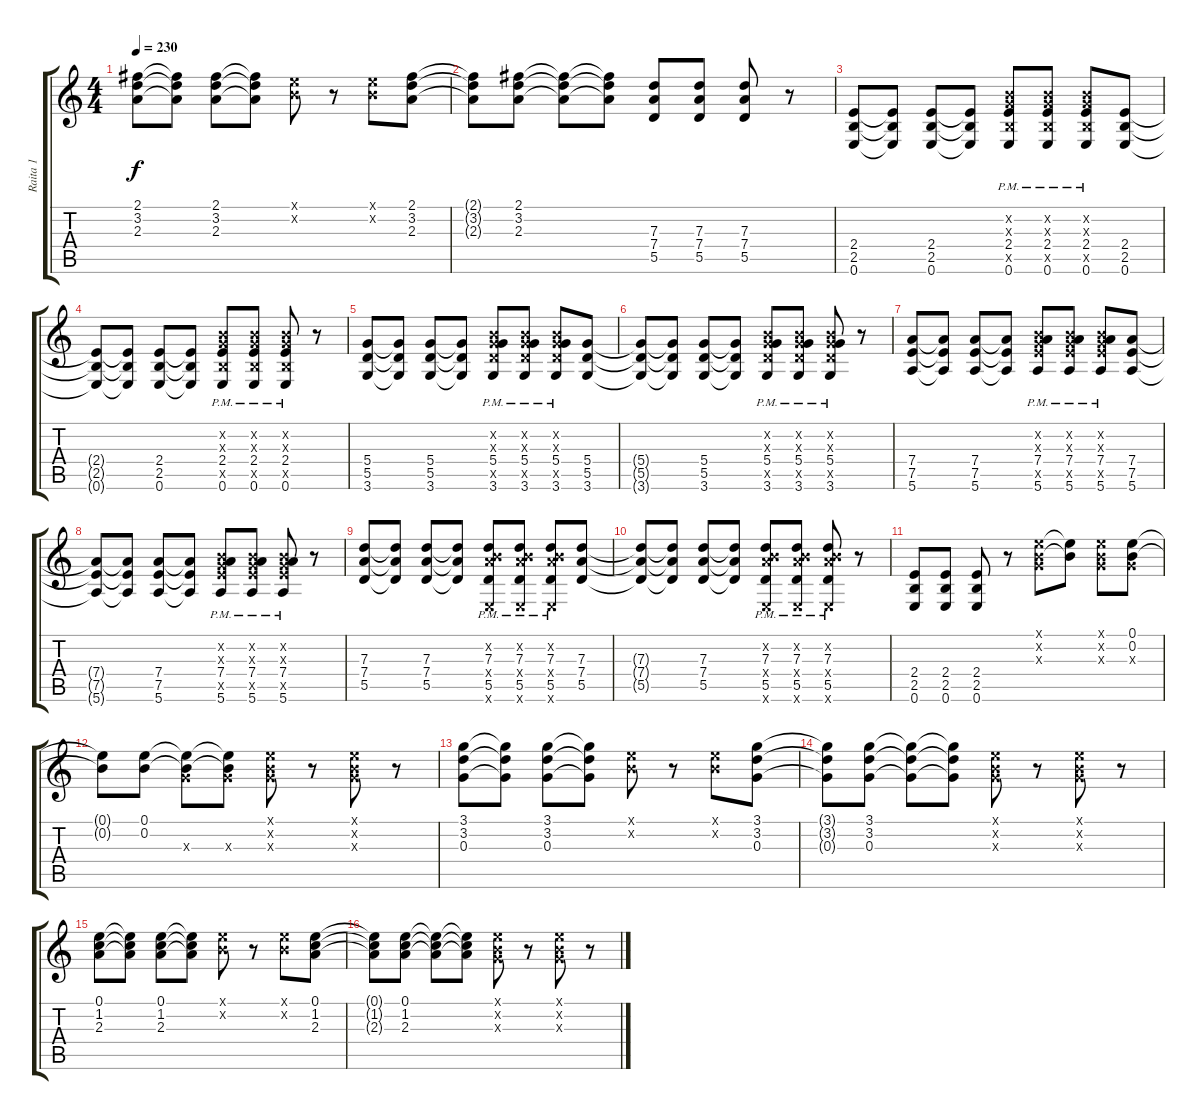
\track ("Raita 1" "Raita 1") {instrument overdrivenguitar}
\staff {score tabs}
\tuning (E4 B3 G3 D3 A2 E2) {hide}
\ts (4 4)
\tempo 230
\clef g2
\ks c
(2.1 3.2 2.3).8{dy f} (2.1{t} 3.2{t} 2.3{t}).8 (2.1 3.2 2.3).8 (2.1{t} 3.2{t} 2.3{t}).8 (0.1{x} 0.2{x}).8 r.8 (0.1{x} 0.2{x}).8 (2.1 3.2 2.3).8 |
(2.1{t} 3.2{t} 2.3{t}).8 (2.1 3.2 2.3).8 (2.1{t} 3.2{t} 2.3{t}).8 (2.1{t} 3.2{t} 2.3{t}).8 (7.3 7.4 5.5).8{volume 13} (7.3 7.4 5.5).8 (7.3 7.4 5.5).8 r.8 |
(2.4 2.5 0.6).8 (2.4{t} 2.5{t} 0.6{t}).8 (2.4 2.5 0.6).8 (2.4{t} 2.5{t} 0.6{t}).8 (0.2{x} 0.3{x} 2.4{pm} 2.5{x} 0.6).8 (0.2{x} 0.3{x} 2.4{pm} 2.5{x} 0.6).8 (0.2{x} 0.3{x} 2.4{pm} 2.5{x} 0.6).8 (2.4 2.5 0.6).8 |
(2.4{t} 2.5{t} 0.6{t}).8 (2.4{t} 2.5{t} 0.6{t}).8 (2.4 2.5 0.6).8 (2.4{t} 2.5{t} 0.6{t}).8 (0.2{x} 0.3{x} 2.4{pm} 2.5{x} 0.6).8 (0.2{x} 0.3{x} 2.4{pm} 2.5{x} 0.6).8 (0.2{x} 0.3{x} 2.4{pm} 2.5{x} 0.6).8 r.8 |
(5.4 5.5 3.6).8 (5.4{t} 5.5{t} 3.6{t}).8 (5.4 5.5 3.6).8 (5.4{t} 5.5{t} 3.6{t}).8 (0.2{x} 0.3{x} 5.4{pm} 5.5{x} 3.6).8 (0.2{x} 0.3{x} 5.4{pm} 5.5{x} 3.6).8 (0.2{x} 0.3{x} 5.4{pm} 5.5{x} 3.6).8 (5.4 5.5 3.6).8 |
(5.4{t} 5.5{t} 3.6{t}).8 (5.4{t} 5.5{t} 3.6{t}).8 (5.4 5.5 3.6).8 (5.4{t} 5.5{t} 3.6{t}).8 (0.2{x} 0.3{x} 5.4 5.5{x} 3.6{pm}).8 (0.2{x} 0.3{x} 5.4 5.5{x} 3.6{pm}).8 (0.2{x} 0.3{x} 5.4 5.5{x} 3.6{pm}).8 r.8 |
(7.4 7.5 5.6).8 (7.4{t} 7.5{t} 5.6{t}).8 (7.4 7.5 5.6).8 (7.4{t} 7.5{t} 5.6{t}).8 (0.2{x} 0.3{x} 7.4{pm} 7.5{x} 5.6).8 (0.2{x} 0.3{x} 7.4{pm} 7.5{x} 5.6).8 (0.2{x} 0.3{x} 7.4{pm} 7.5{x} 5.6).8 (7.4 7.5 5.6).8 |
(7.4{t} 7.5{t} 5.6{t}).8 (7.4{t} 7.5{t} 5.6{t}).8 (7.4 7.5 5.6).8 (7.4{t} 7.5{t} 5.6{t}).8 (0.2{x} 0.3{x} 7.4{pm} 7.5{x} 5.6).8 (0.2{x} 0.3{x} 7.4{pm} 7.5{x} 5.6).8 (0.2{x} 0.3{x} 7.4{pm} 7.5{x} 5.6).8 r.8 |
(7.3 7.4 5.5).8 (7.3{t} 7.4{t} 5.5{t}).8 (7.3 7.4 5.5).8 (7.3{t} 7.4{t} 5.5{t}).8 (0.2{x} 7.3{pm} 7.4{x} 5.5 0.6{x}).8 (0.2{x} 7.3{pm} 7.4{x} 5.5 0.6{x}).8 (0.2{x} 7.3{pm} 7.4{x} 5.5 0.6{x}).8 (7.3 7.4 5.5).8 |
(7.3{t} 7.4{t} 5.5{t}).8 (7.3{t} 7.4{t} 5.5{t}).8 (7.3 7.4 5.5).8 (7.3{t} 7.4{t} 5.5{t}).8 (0.2{x} 7.3{pm} 7.4{x} 5.5 0.6{x}).8 (0.2{x} 7.3{pm} 7.4{x} 5.5 0.6{x}).8 (0.2{x} 7.3{pm} 7.4{x} 5.5 0.6{x}).8 r.8 |
(2.4 2.5 0.6).8 (2.4 2.5 0.6).8 (2.4 2.5 0.6).8 r.8 (0.1{x} 0.2{x} 0.3{x}).8{volume 6} (0.1{t} 0.2{t}).8 (0.1{x} 0.2{x} 0.3{x}).8 (0.1 0.2 0.3{x}).8 |
(0.1{t} 0.2{t}).8 (0.1 0.2).8 (0.1{t} 0.2{t} 0.3{x}).8 (0.1{t} 0.2{t} 0.3{x}).8 (0.1{x} 0.2{x} 0.3{x}).8 r.8 (0.1{x} 0.2{x} 0.3{x}).8 r.8 |
(3.1 3.2 0.3).8 (3.1{t} 3.2{t} 0.3{t}).8 (3.1 3.2 0.3).8 (3.1{t} 3.2{t} 0.3{t}).8 (0.1{x} 0.2{x}).8 r.8 (0.1{x} 0.2{x}).8 (3.1 3.2 0.3).8 |
(3.1{t} 3.2{t} 0.3{t}).8 (3.1 3.2 0.3).8 (3.1{t} 3.2{t} 0.3{t}).8 (3.1{t} 3.2{t} 0.3{t}).8 (0.1{x} 0.2{x} 0.3{x}).8 r.8 (0.1{x} 0.2{x} 0.3{x}).8 r.8 |
(0.1 1.2 2.3).8 (0.1{t} 1.2{t} 2.3{t}).8 (0.1 1.2 2.3).8 (0.1{t} 1.2{t} 2.3{t}).8 (0.1{x} 0.2{x}).8 r.8 (0.1{x} 0.2{x}).8 (0.1 1.2 2.3).8 |
(0.1{t} 1.2{t} 2.3{t}).8 (0.1 1.2 2.3).8 (0.1{t} 1.2{t} 2.3{t}).8 (0.1{t} 1.2{t} 2.3{t}).8 (0.1{x} 0.2{x} 0.3{x}).8 r.8 (0.1{x} 0.2{x} 0.3{x}).8 r.8
